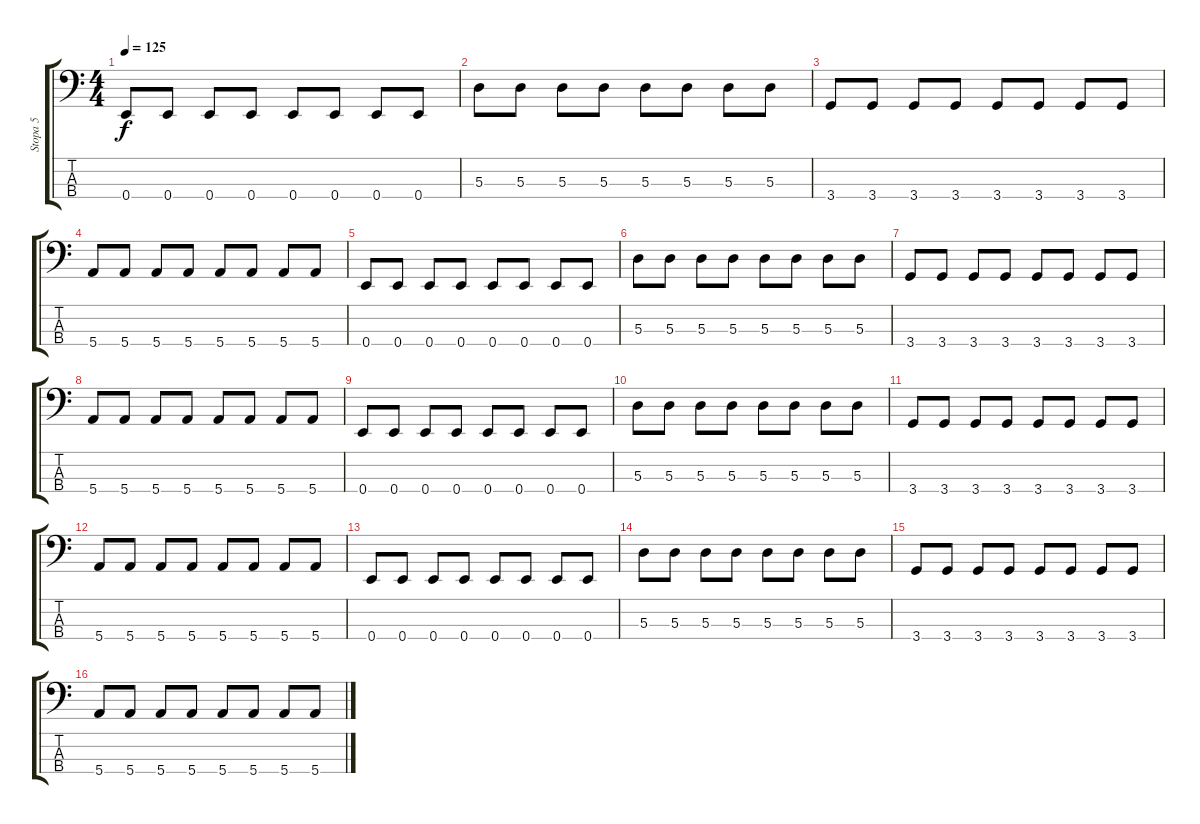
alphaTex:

\track ("Stopa 5" "Stopa 5") {instrument electricbassfinger}
\staff {score tabs}
\tuning (G2 D2 A1 E1) {hide}
\ts (4 4)
\tempo 125
\clef f4
\ks c
0.4.8{dy f} 0.4.8 0.4.8 0.4.8 0.4.8 0.4.8 0.4.8 0.4.8 |
5.3.8 5.3.8 5.3.8 5.3.8 5.3.8 5.3.8 5.3.8 5.3.8 |
3.4.8 3.4.8 3.4.8 3.4.8 3.4.8 3.4.8 3.4.8 3.4.8 |
5.4.8 5.4.8 5.4.8 5.4.8 5.4.8 5.4.8 5.4.8 5.4.8 |
0.4.8 0.4.8 0.4.8 0.4.8 0.4.8 0.4.8 0.4.8 0.4.8 |
5.3.8 5.3.8 5.3.8 5.3.8 5.3.8 5.3.8 5.3.8 5.3.8 |
3.4.8 3.4.8 3.4.8 3.4.8 3.4.8 3.4.8 3.4.8 3.4.8 |
5.4.8 5.4.8 5.4.8 5.4.8 5.4.8 5.4.8 5.4.8 5.4.8 |
0.4.8 0.4.8 0.4.8 0.4.8 0.4.8 0.4.8 0.4.8 0.4.8 |
5.3.8 5.3.8 5.3.8 5.3.8 5.3.8 5.3.8 5.3.8 5.3.8 |
3.4.8 3.4.8 3.4.8 3.4.8 3.4.8 3.4.8 3.4.8 3.4.8 |
5.4.8 5.4.8 5.4.8 5.4.8 5.4.8 5.4.8 5.4.8 5.4.8 |
0.4.8 0.4.8 0.4.8 0.4.8 0.4.8 0.4.8 0.4.8 0.4.8 |
5.3.8 5.3.8 5.3.8 5.3.8 5.3.8 5.3.8 5.3.8 5.3.8 |
3.4.8 3.4.8 3.4.8 3.4.8 3.4.8 3.4.8 3.4.8 3.4.8 |
5.4.8 5.4.8 5.4.8 5.4.8 5.4.8 5.4.8 5.4.8 5.4.8
